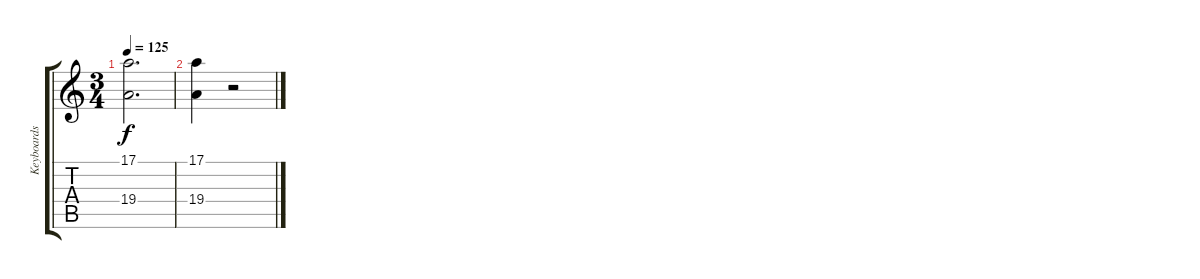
\track ("Keyboards 1" "Keyboards ") {instrument rockorgan}
\staff {score tabs}
\tuning (E4 B3 G3 D3 A2 E2) {hide}
\ts (3 4)
\tempo 125
\clef g2
\ks c
(17.1{t} 19.4{t}).2{d dy f} |
(17.1 19.4).4 r.2
